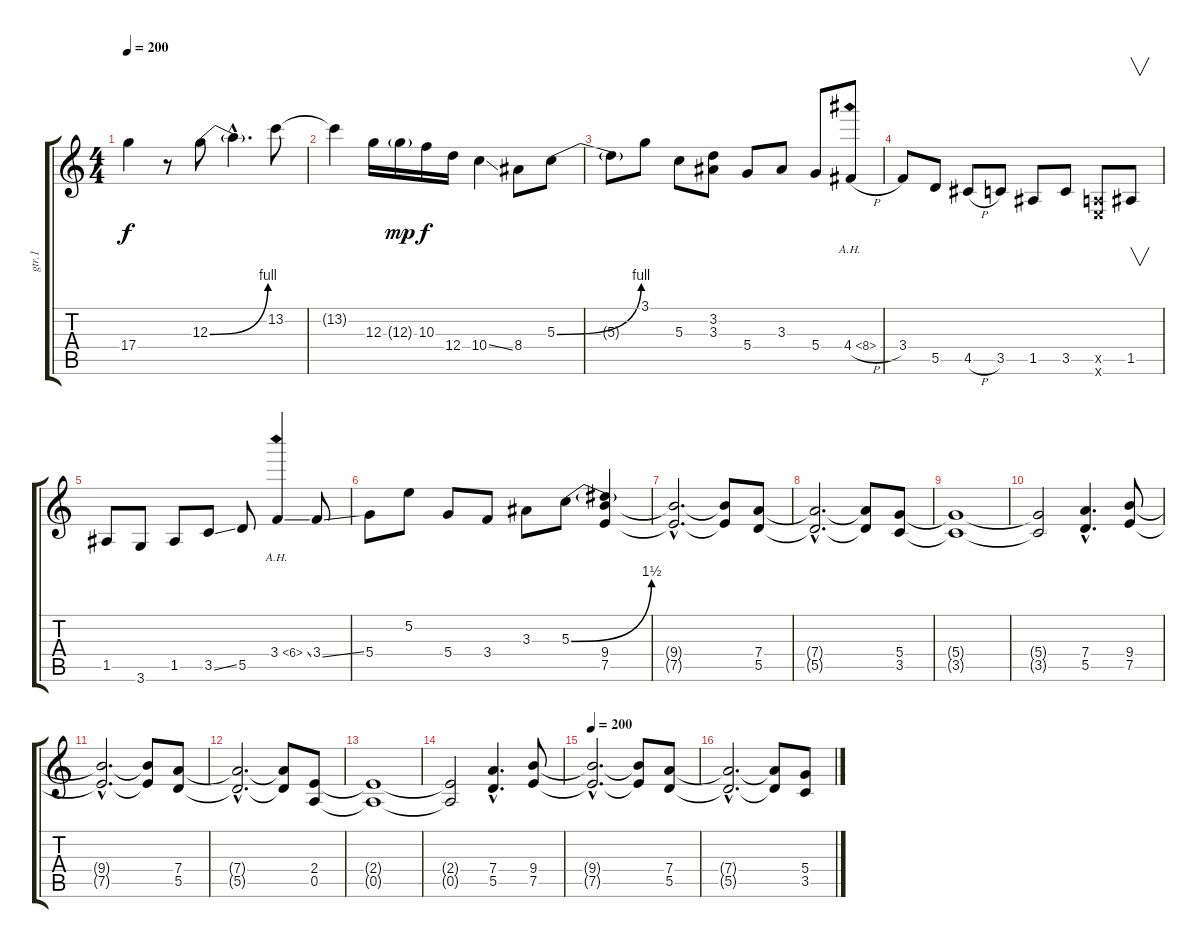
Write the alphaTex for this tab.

\track ("gtr.1" "gtr.1") {instrument electricguitarclean}
\staff {score tabs}
\tuning (E4 B3 G3 D3 A2 E2) {hide}
\ts (4 4)
\tempo 200
\clef g2
\ks c
17.4{t}.4{dy f} r.8 12.3{be (bend 0 0 60 4)}.8 12.3{hac t}.4{d} 13.2.8 |
13.2{t}.4 12.3.16 12.3{g}.16{dy mp} 10.3.16{dy f} 12.4.16 10.4{ss}.4 8.4.8 5.3{be (bend 0 0 60 4)}.8 |
5.3{t}.8 3.1.8 5.3.8 (3.2 3.3).8 5.4.8 3.3.8 5.4.8 4.4{ah 4 h}.8 |
3.4.8 5.5.8 4.5{h}.8 3.5.8 1.5.8 3.5.8 (0.5{x} 0.6{x}).8 1.5.8{v} |
1.5.8 3.6.8 1.5.8 3.5{ss}.8 5.5.8 3.4{ah 3 ss}.4 3.4{ss}.8 |
5.4.8 5.2.8 5.4.8 3.4.8 3.3.8 5.3{be (bend 0 0 60 6)}.8 (5.3{t} 9.4 7.5).4 |
(9.4{hac t} 7.5{hac t}).2{d} (9.4{t} 7.5{t}).8 (7.4 5.5).8 |
(7.4{hac t} 5.5{hac t}).2{d} (7.4{t} 5.5{t}).8 (5.4 3.5).8 |
(5.4{t} 3.5{t}).1 |
(5.4{t} 3.5{t}).2 (7.4{hac} 5.5{hac}).4{d} (9.4 7.5).8 |
(9.4{hac t} 7.5{hac t}).2{d} (9.4{t} 7.5{t}).8 (7.4 5.5).8 |
(7.4{hac t} 5.5{hac t}).2{d} (7.4{t} 5.5{t}).8 (2.4 0.5).8 |
(2.4{t} 0.5{t}).1 |
(2.4{t} 0.5{t}).2 (7.4{hac} 5.5{hac}).4{d} (9.4 7.5).8 |
\tempo 200
(9.4{hac t} 7.5{hac t}).2{d} (9.4{t} 7.5{t}).8 (7.4 5.5).8 |
(7.4{hac t} 5.5{hac t}).2{d} (7.4{t} 5.5{t}).8 (5.4 3.5).8
